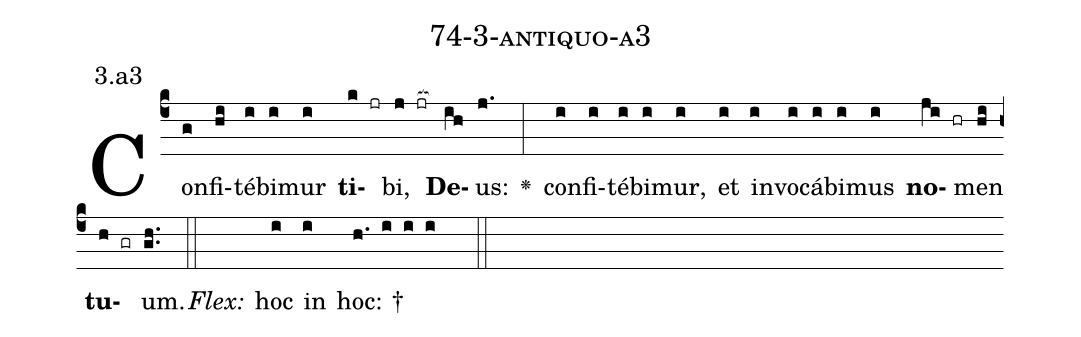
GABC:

name: 74-3-antiquo-a3;
annotation: 3.a3;
%%
(c4)Con(g)fi(hi)té(i)bi(i)mur(i) <b>ti</b>(k jr)bi,(j jr[ocb:1{]) <b>De</b>(ih[ocb:0}])us:(j.) <v>\greheightstar</v>(:) con(i)fi(i)té(i)bi(i)mur,(i) et(i) in(i)vo(i)cá(i)bi(i)mus(i) <b>no</b>(ji hr)men(hi) <b>tu</b>(h gr)um.(gh..) (::)
<i>Flex:</i>()  hoc(i) in(i) hoc: †(h. i i i  ::)

%E(i) u(i) o(ji) u(hi) a(h) e.(gh..) (::)
